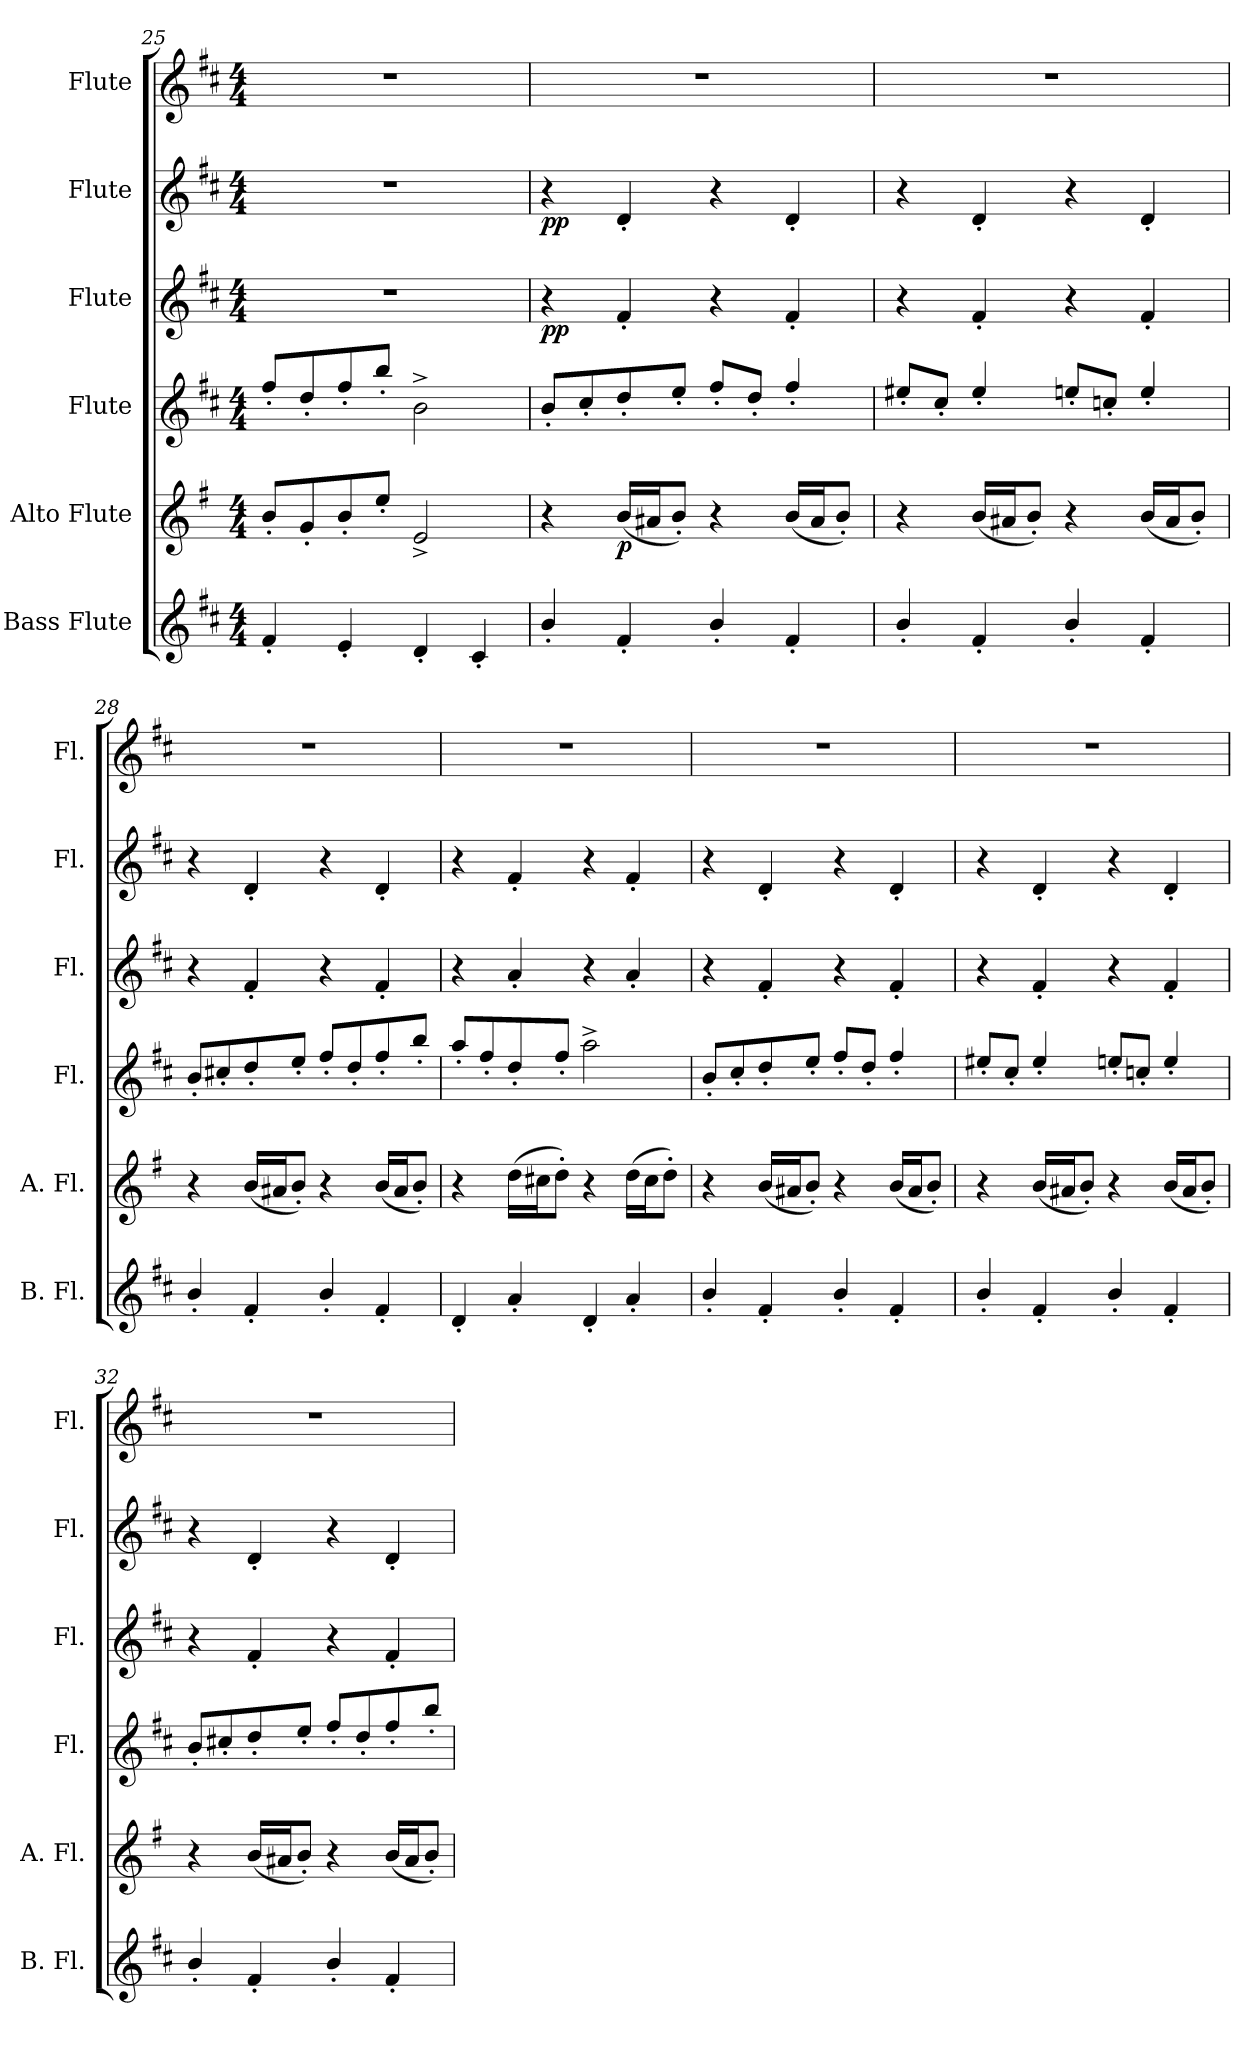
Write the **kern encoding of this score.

**kern	**kern	**dynam	**kern	**kern	**dynam	**kern	**dynam	**kern
*part6	*part5	*part5	*part4	*part3	*part3	*part2	*part2	*part1
*staff6	*staff5	*staff5	*staff4	*staff3	*staff3	*staff2	*staff2	*staff1
*I"Bass Flute	*I"Alto Flute	*	*I"Flute	*I"Flute	*	*I"Flute	*	*I"Flute
*I'B. Fl.	*I'A. Fl.	*	*I'Fl.	*I'Fl.	*	*I'Fl.	*	*I'Fl.
*clefG2	*clefG2	*	*clefG2	*clefG2	*	*clefG2	*	*clefG2
*ITrd7c12	*ITrd3c5	*	*	*	*	*	*	*
*k[f#c#]	*k[f#c#]	*	*k[f#c#]	*k[f#c#]	*	*k[f#c#]	*	*k[f#c#]
*M4/4	*M4/4	*	*M4/4	*M4/4	*	*M4/4	*	*M4/4
=25	=25	=25	=25	=25	=25	=25	=25	=25
4F#'/	8f#'/L	.	8ff#'/L	1r	.	1r	.	1r
.	8d'/	.	8dd'/	.	.	.	.	.
4E'/	8f#'/	.	8ff#'/	.	.	.	.	.
.	8b'/J	.	8bb'/J	.	.	.	.	.
4D'/	2B^/	.	2b^\	.	.	.	.	.
4C#'/	.	.	.	.	.	.	.	.
=26	=26	=26	=26	=26	=26	=26	=26	=26
*	*	*	*	*	*	*	*	*MM112
!	!	!	!	!	!LO:DY:b	!	!LO:DY:b	!
4B'/	4r	.	8b'/L	4r	pp	4r	pp	1r
.	.	.	8cc#'/	.	.	.	.	.
!	!	!LO:DY:b	!	!	!	!	!	!
4F#'/	(<16f#/LL	p	8dd'/	4f#'/	.	4d'/	.	.
.	16e#X/J	.	.	.	.	.	.	.
.	8f#'/J)	.	8ee'/J	.	.	.	.	.
4B'/	4r	.	8ff#'/L	4r	.	4r	.	.
.	.	.	8dd'/J	.	.	.	.	.
4F#'/	(<16f#/LL	.	4ff#'/	4f#'/	.	4d'/	.	.
.	16e#/J	.	.	.	.	.	.	.
.	8f#'/J)	.	.	.	.	.	.	.
!!LO:PB:g=z
=27	=27	=27	=27	=27	=27	=27	=27	=27
4B'/	4r	.	8ee#X'/L	4r	.	4r	.	1r
.	.	.	8cc#'/J	.	.	.	.	.
4F#'/	(<16f#/LL	.	4ee#'/	4f#'/	.	4d'/	.	.
.	16e#X/J	.	.	.	.	.	.	.
.	8f#'/J)	.	.	.	.	.	.	.
4B'/	4r	.	8een'/L	4r	.	4r	.	.
.	.	.	8ccn'/J	.	.	.	.	.
4F#'/	(<16f#/LL	.	4ee'/	4f#'/	.	4d'/	.	.
.	16e#/J	.	.	.	.	.	.	.
.	8f#'/J)	.	.	.	.	.	.	.
=28	=28	=28	=28	=28	=28	=28	=28	=28
4B'/	4r	.	8b'/L	4r	.	4r	.	1r
.	.	.	8cc#X'/	.	.	.	.	.
4F#'/	(<16f#/LL	.	8dd'/	4f#'/	.	4d'/	.	.
.	16e#X/J	.	.	.	.	.	.	.
.	8f#'/J)	.	8ee'/J	.	.	.	.	.
4B'/	4r	.	8ff#'/L	4r	.	4r	.	.
.	.	.	8dd'/	.	.	.	.	.
4F#'/	(<16f#/LL	.	8ff#'/	4f#'/	.	4d'/	.	.
.	16e#/J	.	.	.	.	.	.	.
.	8f#'/J)	.	8bb'/J	.	.	.	.	.
=29	=29	=29	=29	=29	=29	=29	=29	=29
4D'/	4r	.	8aa'/L	4r	.	4r	.	1r
.	.	.	8ff#'/	.	.	.	.	.
4A'/	(>16a\LL	.	8dd'/	4a'/	.	4f#'/	.	.
.	16g#X\J	.	.	.	.	.	.	.
.	8a'\J)	.	8ff#'/J	.	.	.	.	.
4D'/	4r	.	2aa^\	4r	.	4r	.	.
4A'/	(>16a\LL	.	.	4a'/	.	4f#'/	.	.
.	16g#\J	.	.	.	.	.	.	.
.	8a'\J)	.	.	.	.	.	.	.
=30	=30	=30	=30	=30	=30	=30	=30	=30
4B'/	4r	.	8b'/L	4r	.	4r	.	1r
.	.	.	8cc#'/	.	.	.	.	.
4F#'/	(<16f#/LL	.	8dd'/	4f#'/	.	4d'/	.	.
.	16e#X/J	.	.	.	.	.	.	.
.	8f#'/J)	.	8ee'/J	.	.	.	.	.
4B'/	4r	.	8ff#'/L	4r	.	4r	.	.
.	.	.	8dd'/J	.	.	.	.	.
4F#'/	(<16f#/LL	.	4ff#'/	4f#'/	.	4d'/	.	.
.	16e#/J	.	.	.	.	.	.	.
.	8f#'/J)	.	.	.	.	.	.	.
!!LO:LB:g=z
=31	=31	=31	=31	=31	=31	=31	=31	=31
4B'/	4r	.	8ee#X'/L	4r	.	4r	.	1r
.	.	.	8cc#'/J	.	.	.	.	.
4F#'/	(<16f#/LL	.	4ee#'/	4f#'/	.	4d'/	.	.
.	16e#X/J	.	.	.	.	.	.	.
.	8f#'/J)	.	.	.	.	.	.	.
4B'/	4r	.	8een'/L	4r	.	4r	.	.
.	.	.	8ccn'/J	.	.	.	.	.
4F#'/	(<16f#/LL	.	4ee'/	4f#'/	.	4d'/	.	.
.	16e#/J	.	.	.	.	.	.	.
.	8f#'/J)	.	.	.	.	.	.	.
=32	=32	=32	=32	=32	=32	=32	=32	=32
4B'/	4r	.	8b'/L	4r	.	4r	.	1r
.	.	.	8cc#X'/	.	.	.	.	.
4F#'/	(<16f#/LL	.	8dd'/	4f#'/	.	4d'/	.	.
.	16e#X/J	.	.	.	.	.	.	.
.	8f#'/J)	.	8ee'/J	.	.	.	.	.
4B'/	4r	.	8ff#'/L	4r	.	4r	.	.
.	.	.	8dd'/	.	.	.	.	.
4F#'/	(<16f#/LL	.	8ff#'/	4f#'/	.	4d'/	.	.
.	16e#/J	.	.	.	.	.	.	.
.	8f#'/J)	.	8bb'/J	.	.	.	.	.
=	=	=	=	=	=	=	=	=
*-	*-	*-	*-	*-	*-	*-	*-	*-
